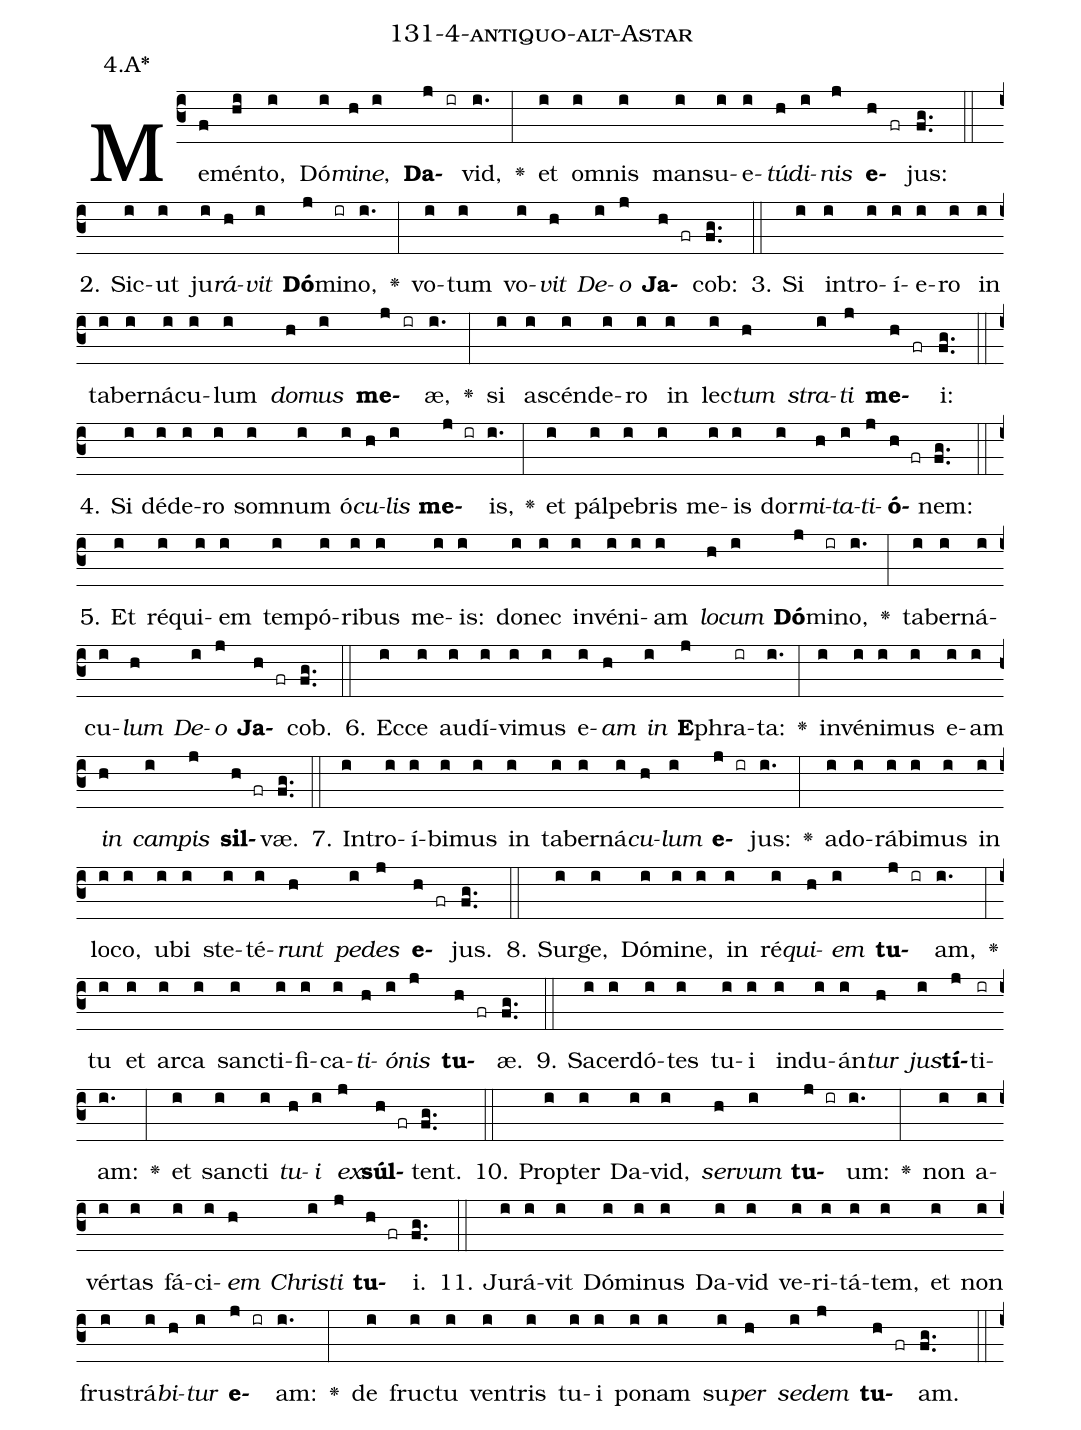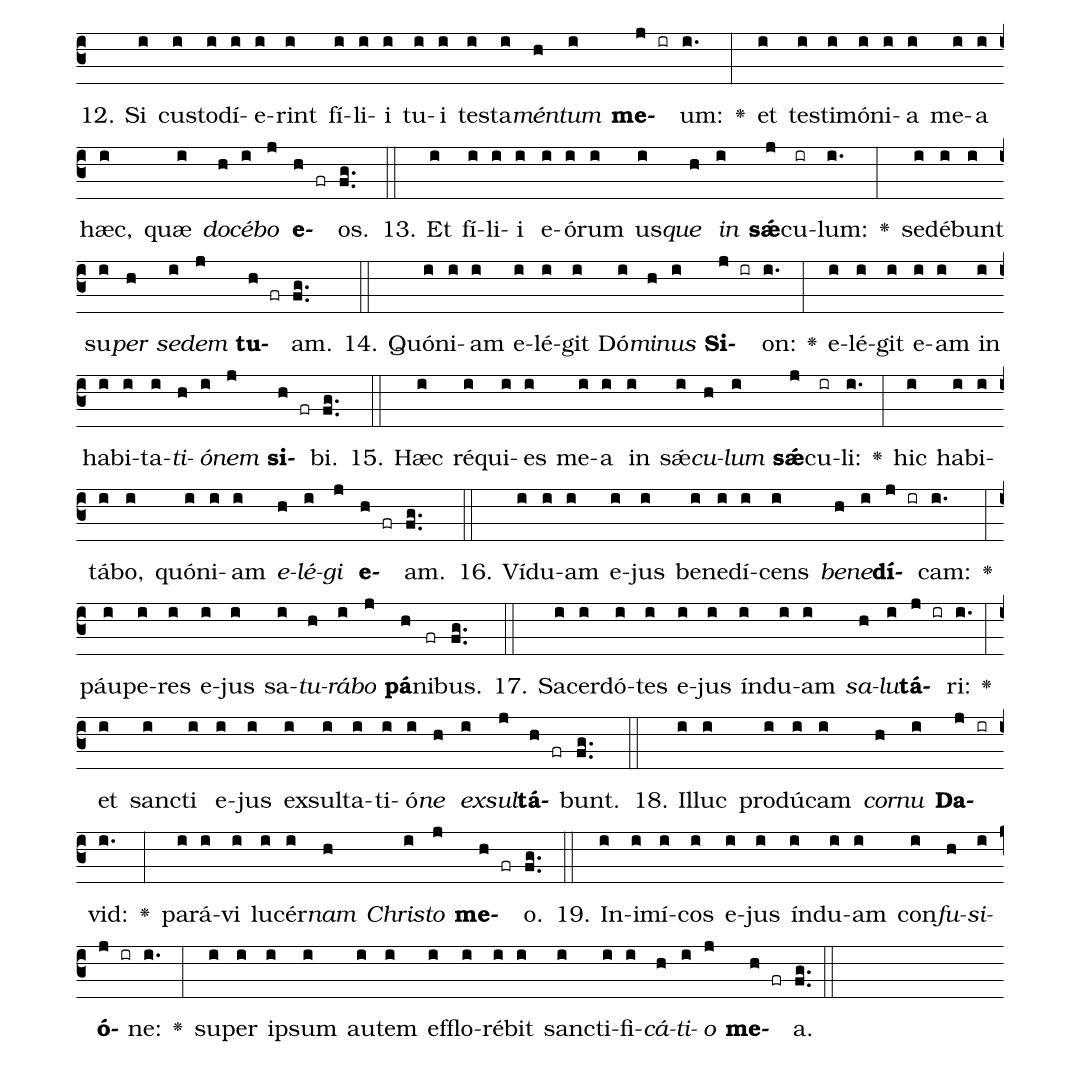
name: 131-4-antiquo-alt-Astar;
annotation: 4.A*;
%%
(c3)Me(f)mén(hi)to,(i) Dó(i)<i>mi</i>(h)<i>ne</i>,(i) <b>Da</b>(j ir)vid,(i.) <v>\greheightstar</v>(:) et(i) om(i)nis(i) man(i)su(i)e(i)<i>tú</i>(h)<i>di</i>(i)<i>nis</i>(j) <b>e</b>(h fr)jus:(fg..) (::)
2. Sic(i)ut(i) ju(i)<i>rá</i>(h)<i>vit</i>(i) <b>Dó</b>(j)mi(ir)no,(i.) <v>\greheightstar</v>(:) vo(i)tum(i) vo(i)<i>vit</i>(h) <i>De</i>(i)<i>o</i>(j) <b>Ja</b>(h fr)cob:(fg..) (::)
3. Si(i) in(i)tro(i)í(i)e(i)ro(i) in(i) ta(i)ber(i)ná(i)cu(i)lum(i) <i>do</i>(h)<i>mus</i>(i) <b>me</b>(j ir)æ,(i.) <v>\greheightstar</v>(:) si(i) a(i)scén(i)de(i)ro(i) in(i) lec(i)<i>tum</i>(h) <i>stra</i>(i)<i>ti</i>(j) <b>me</b>(h fr)i:(fg..) (::)
4. Si(i) dé(i)de(i)ro(i) som(i)num(i) ó(i)<i>cu</i>(h)<i>lis</i>(i) <b>me</b>(j ir)is,(i.) <v>\greheightstar</v>(:) et(i) pál(i)pe(i)bris(i) me(i)is(i) dor(i)<i>mi</i>(h)<i>ta</i>(i)<i>ti</i>(j)<b>ó</b>(h fr)nem:(fg..) (::)
5. Et(i) ré(i)qui(i)em(i) tem(i)pó(i)ri(i)bus(i) me(i)is:(i) do(i)nec(i) in(i)vé(i)ni(i)am(i) <i>lo</i>(h)<i>cum</i>(i) <b>Dó</b>(j)mi(ir)no,(i.) <v>\greheightstar</v>(:) ta(i)ber(i)ná(i)cu(i)<i>lum</i>(h) <i>De</i>(i)<i>o</i>(j) <b>Ja</b>(h fr)cob.(fg..) (::)
6. Ec(i)ce(i) au(i)dí(i)vi(i)mus(i) e(i)<i>am</i>(h) <i>in</i>(i) <b>E</b>(j)phra(ir)ta:(i.) <v>\greheightstar</v>(:) in(i)vé(i)ni(i)mus(i) e(i)am(i) <i>in</i>(h) <i>cam</i>(i)<i>pis</i>(j) <b>sil</b>(h fr)væ.(fg..) (::)
7. In(i)tro(i)í(i)bi(i)mus(i) in(i) ta(i)ber(i)ná(i)<i>cu</i>(h)<i>lum</i>(i) <b>e</b>(j ir)jus:(i.) <v>\greheightstar</v>(:) ad(i)o(i)rá(i)bi(i)mus(i) in(i) lo(i)co,(i) u(i)bi(i) ste(i)té(i)<i>runt</i>(h) <i>pe</i>(i)<i>des</i>(j) <b>e</b>(h fr)jus.(fg..) (::)
8. Sur(i)ge,(i) Dó(i)mi(i)ne,(i) in(i) ré(i)<i>qui</i>(h)<i>em</i>(i) <b>tu</b>(j ir)am,(i.) <v>\greheightstar</v>(:) tu(i) et(i) ar(i)ca(i) sanc(i)ti(i)fi(i)ca(i)<i>ti</i>(h)<i>ó</i>(i)<i>nis</i>(j) <b>tu</b>(h fr)æ.(fg..) (::)
9. Sa(i)cer(i)dó(i)tes(i) tu(i)i(i) ind(i)u(i)án(i)<i>tur</i>(h) <i>jus</i>(i)<b>tí</b>(j)ti(ir)am:(i.) <v>\greheightstar</v>(:) et(i) sanc(i)ti(i) <i>tu</i>(h)<i>i</i>(i) <i>ex</i>(j)<b>súl</b>(h fr)tent.(fg..) (::)
10. Prop(i)ter(i) Da(i)vid,(i) <i>ser</i>(h)<i>vum</i>(i) <b>tu</b>(j ir)um:(i.) <v>\greheightstar</v>(:) non(i) a(i)vér(i)tas(i) fá(i)ci(i)<i>em</i>(h) <i>Chris</i>(i)<i>ti</i>(j) <b>tu</b>(h fr)i.(fg..) (::)
11. Ju(i)rá(i)vit(i) Dó(i)mi(i)nus(i) Da(i)vid(i) ve(i)ri(i)tá(i)tem,(i) et(i) non(i) frus(i)trá(i)<i>bi</i>(h)<i>tur</i>(i) <b>e</b>(j ir)am:(i.) <v>\greheightstar</v>(:) de(i) fruc(i)tu(i) ven(i)tris(i) tu(i)i(i) po(i)nam(i) su(i)<i>per</i>(h) <i>se</i>(i)<i>dem</i>(j) <b>tu</b>(h fr)am.(fg..) (::)
12. Si(i) cus(i)to(i)dí(i)e(i)rint(i) fí(i)li(i)i(i) tu(i)i(i) tes(i)ta(i)<i>mén</i>(h)<i>tum</i>(i) <b>me</b>(j ir)um:(i.) <v>\greheightstar</v>(:) et(i) tes(i)ti(i)mó(i)ni(i)a(i) me(i)a(i) hæc,(i) quæ(i) <i>do</i>(h)<i>cé</i>(i)<i>bo</i>(j) <b>e</b>(h fr)os.(fg..) (::)
13. Et(i) fí(i)li(i)i(i) e(i)ó(i)rum(i) us(i)<i>que</i>(h) <i>in</i>(i) <b>sǽ</b>(j)cu(ir)lum:(i.) <v>\greheightstar</v>(:) se(i)dé(i)bunt(i) su(i)<i>per</i>(h) <i>se</i>(i)<i>dem</i>(j) <b>tu</b>(h fr)am.(fg..) (::)
14. Quón(i)i(i)am(i) e(i)lé(i)git(i) Dó(i)<i>mi</i>(h)<i>nus</i>(i) <b>Si</b>(j ir)on:(i.) <v>\greheightstar</v>(:) e(i)lé(i)git(i) e(i)am(i) in(i) ha(i)bi(i)ta(i)<i>ti</i>(h)<i>ó</i>(i)<i>nem</i>(j) <b>si</b>(h fr)bi.(fg..) (::)
15. Hæc(i) ré(i)qui(i)es(i) me(i)a(i) in(i) sǽ(i)<i>cu</i>(h)<i>lum</i>(i) <b>sǽ</b>(j)cu(ir)li:(i.) <v>\greheightstar</v>(:) hic(i) ha(i)bi(i)tá(i)bo,(i) quón(i)i(i)am(i) <i>e</i>(h)<i>lé</i>(i)<i>gi</i>(j) <b>e</b>(h fr)am.(fg..) (::)
16. Ví(i)du(i)am(i) e(i)jus(i) be(i)ne(i)dí(i)cens(i) <i>be</i>(h)<i>ne</i>(i)<b>dí</b>(j ir)cam:(i.) <v>\greheightstar</v>(:) páu(i)pe(i)res(i) e(i)jus(i) sa(i)<i>tu</i>(h)<i>rá</i>(i)<i>bo</i>(j) <b>pá</b>(h)ni(fr)bus.(fg..) (::)
17. Sa(i)cer(i)dó(i)tes(i) e(i)jus(i) índ(i)u(i)am(i) <i>sa</i>(h)<i>lu</i>(i)<b>tá</b>(j ir)ri:(i.) <v>\greheightstar</v>(:) et(i) sanc(i)ti(i) e(i)jus(i) ex(i)sul(i)ta(i)ti(i)ó(i)<i>ne</i>(h) <i>ex</i>(i)<i>sul</i>(j)<b>tá</b>(h fr)bunt.(fg..) (::)
18. Il(i)luc(i) pro(i)dú(i)cam(i) <i>cor</i>(h)<i>nu</i>(i) <b>Da</b>(j ir)vid:(i.) <v>\greheightstar</v>(:) pa(i)rá(i)vi(i) lu(i)cér(i)<i>nam</i>(h) <i>Chris</i>(i)<i>to</i>(j) <b>me</b>(h fr)o.(fg..) (::)
19. In(i)i(i)mí(i)cos(i) e(i)jus(i) índ(i)u(i)am(i) con(i)<i>fu</i>(h)<i>si</i>(i)<b>ó</b>(j ir)ne:(i.) <v>\greheightstar</v>(:) su(i)per(i) ip(i)sum(i) au(i)tem(i) ef(i)flo(i)ré(i)bit(i) sanc(i)ti(i)fi(i)<i>cá</i>(h)<i>ti</i>(i)<i>o</i>(j) <b>me</b>(h fr)a.(fg..) (::)
